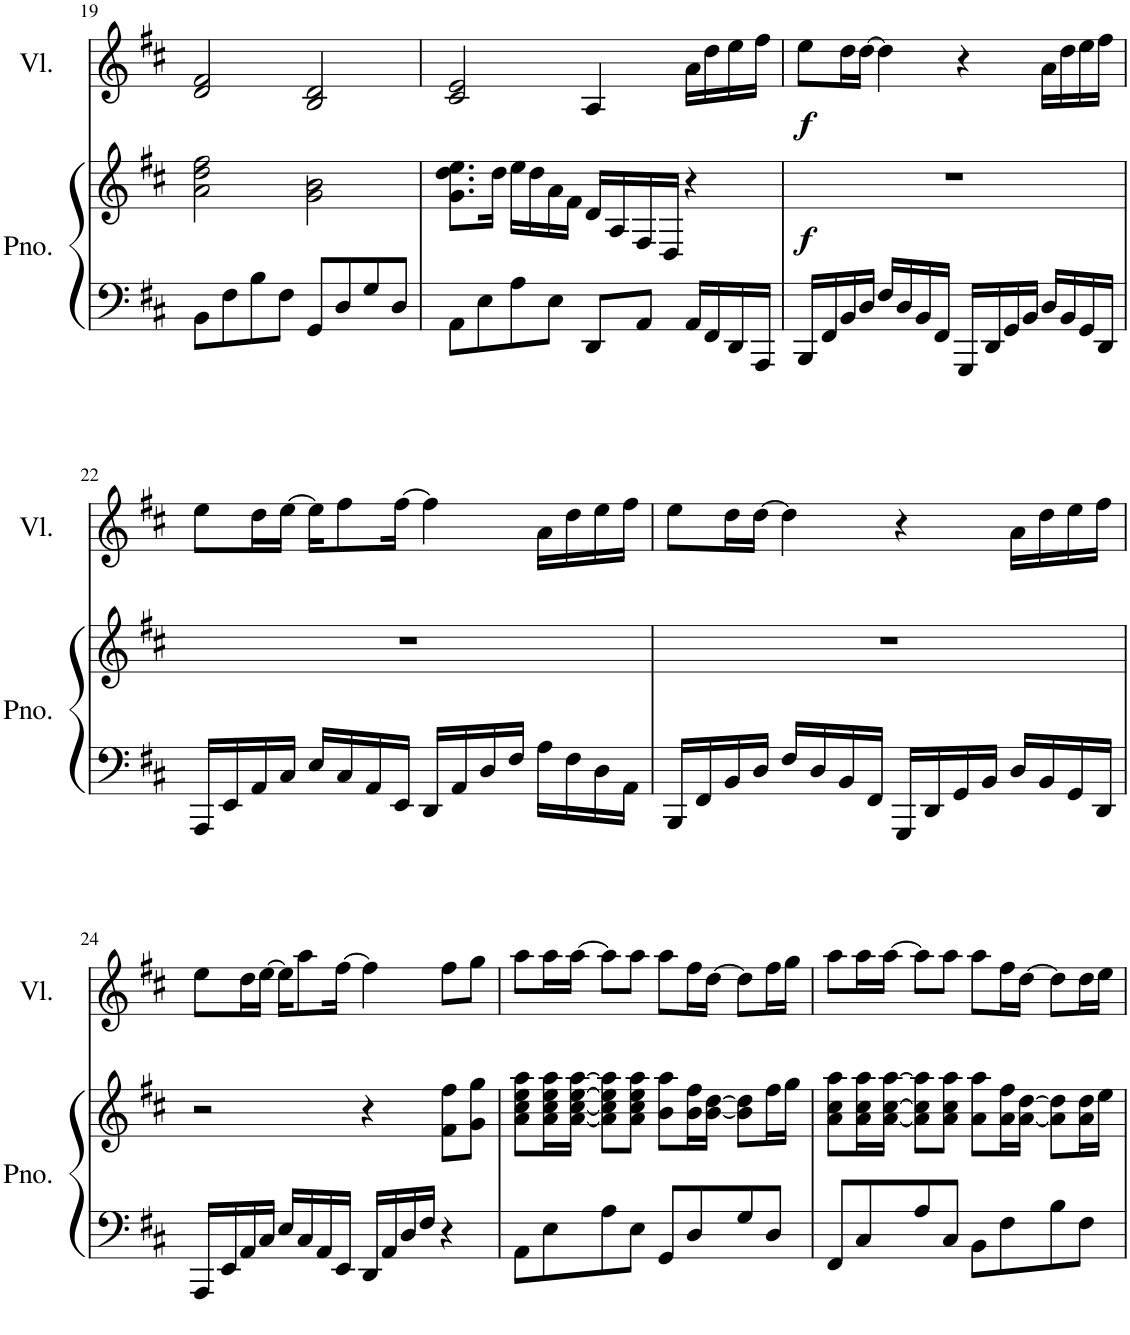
**kern	**kern	**dynam	**kern	**dynam
*part2	*part2	*part2	*part1	*part1
*staff3	*staff2	*staff2/3	*staff1	*staff1
*I"Klavier	*	*	*I"Violine	*
*	*	*	*I'Vl.	*
!!LO:PB:g=z
*clefF4	*clefG2	*	*clefG2	*
*k[f#c#]	*k[f#c#]	*	*k[f#c#]	*
*M4/4	*M4/4	*	*M4/4	*
=19	=19	=19	=19	=19
8BB\L	2a\ 2dd\ 2ff#\	.	2d/ 2f#/	.
8F#\	.	.	.	.
8B\	.	.	.	.
8F#\J	.	.	.	.
8GG/L	2g\ 2b\ 2dd\	.	2B/ 2d/	.
8D/	.	.	.	.
8G/	.	.	.	.
8D/J	.	.	.	.
=20	=20	=20	=20	=20
8AA\L	8.g\ 8.dd\ 8.ee\L	.	2c#/ 2e/	.
8E\	.	.	.	.
.	16dd\Jk	.	.	.
8A\	16ee\LL	.	.	.
.	16dd\	.	.	.
8E\J	16a\	.	.	.
.	16f#\JJ	.	.	.
8DD/L	16d/LL	.	4A/	.
.	16A/	.	.	.
8AA/J	16F#/	.	.	.
.	16D/JJ	.	.	.
16AA/LL	4r	.	16a\LL	.
16FF#/	.	.	16dd\	.
16DD/	.	.	16ee\	.
16AAA/JJ	.	.	16ff#\JJ	.
=21	=21	=21	=21	=21
!	!	!LO:DY:b	!	!LO:DY:b
16BBB/LL	1r	f	8ee\L	f
16FF#/	.	.	.	.
16BB/	.	.	16dd\L	.
16D/JJ	.	.	[16dd\JJ	.
16F#/LL	.	.	4dd\]	.
16D/	.	.	.	.
16BB/	.	.	.	.
16FF#/JJ	.	.	.	.
16GGG/LL	.	.	4r	.
16DD/	.	.	.	.
16GG/	.	.	.	.
16BB/JJ	.	.	.	.
16D/LL	.	.	16a\LL	.
16BB/	.	.	16dd\	.
16GG/	.	.	16ee\	.
16DD/JJ	.	.	16ff#\JJ	.
!!LO:LB:g=z
=22	=22	=22	=22	=22
16AAA/LL	1r	.	8ee\L	.
16EE/	.	.	.	.
16AA/	.	.	16dd\L	.
16C#/JJ	.	.	[16ee\JJ	.
16E/LL	.	.	16ee\KL]	.
16C#/	.	.	8ff#\	.
16AA/	.	.	.	.
16EE/JJ	.	.	[16ff#\Jk	.
16DD/LL	.	.	4ff#\]	.
16AA/	.	.	.	.
16D/	.	.	.	.
16F#/JJ	.	.	.	.
16A\LL	.	.	16a\LL	.
16F#\	.	.	16dd\	.
16D\	.	.	16ee\	.
16AA\JJ	.	.	16ff#\JJ	.
=23	=23	=23	=23	=23
16BBB/LL	1r	.	8ee\L	.
16FF#/	.	.	.	.
16BB/	.	.	16dd\L	.
16D/JJ	.	.	[16dd\JJ	.
16F#/LL	.	.	4dd\]	.
16D/	.	.	.	.
16BB/	.	.	.	.
16FF#/JJ	.	.	.	.
16GGG/LL	.	.	4r	.
16DD/	.	.	.	.
16GG/	.	.	.	.
16BB/JJ	.	.	.	.
16D/LL	.	.	16a\LL	.
16BB/	.	.	16dd\	.
16GG/	.	.	16ee\	.
16DD/JJ	.	.	16ff#\JJ	.
!!LO:LB:g=z
=24	=24	=24	=24	=24
16AAA/LL	2r	.	8ee\L	.
16EE/	.	.	.	.
16AA/	.	.	16dd\L	.
16C#/JJ	.	.	[16ee\JJ	.
16E/LL	.	.	16ee\KL]	.
16C#/	.	.	8aa\	.
16AA/	.	.	.	.
16EE/JJ	.	.	[16ff#\Jk	.
16DD/LL	4r	.	4ff#\]	.
16AA/	.	.	.	.
16D/	.	.	.	.
16F#/JJ	.	.	.	.
4r	8f#\ 8ff#\L	.	8ff#\L	.
.	8g\ 8gg\J	.	8gg\J	.
=25	=25	=25	=25	=25
8AA\L	8a\ 8cc#\ 8ee\ 8aa\L	.	8aa\L	.
8E\	16a\ 16cc#\ 16ee\ 16aa\L	.	16aa\L	.
.	[16a\ [16cc#\ [16ee\ [16aa\JJ	.	[16aa\JJ	.
8A\	8a\] 8cc#\] 8ee\] 8aa\]L	.	8aa\L]	.
8E\J	8a\ 8cc#\ 8ee\ 8aa\J	.	8aa\J	.
8GG/L	8b\ 8aa\L	.	8aa\L	.
8D/	16b\ 16ff#\L	.	16ff#\L	.
.	[16b\ [16dd\JJ	.	[16dd\JJ	.
8G/	8b\] 8dd\]L	.	8dd\L]	.
8D/J	16ff#\L	.	16ff#\L	.
.	16gg\JJ	.	16gg\JJ	.
=26	=26	=26	=26	=26
8FF#/L	8a\ 8cc#\ 8aa\L	.	8aa\L	.
8C#/	16a\ 16cc#\ 16aa\L	.	16aa\L	.
.	[16a\ [16cc#\ [16aa\JJ	.	[16aa\JJ	.
8A/	8a\] 8cc#\] 8aa\]L	.	8aa\L]	.
8C#/J	8a\ 8cc#\ 8aa\J	.	8aa\J	.
8BB\L	8a\ 8aa\L	.	8aa\L	.
8F#\	16a\ 16ff#\L	.	16ff#\L	.
.	[16a\ [16dd\JJ	.	[16dd\JJ	.
8B\	8a\] 8dd\]L	.	8dd\L]	.
8F#\J	16a\ 16dd\L	.	16dd\L	.
.	16ee\JJ	.	16ee\JJ	.
=	=	=	=	=
*-	*-	*-	*-	*-
